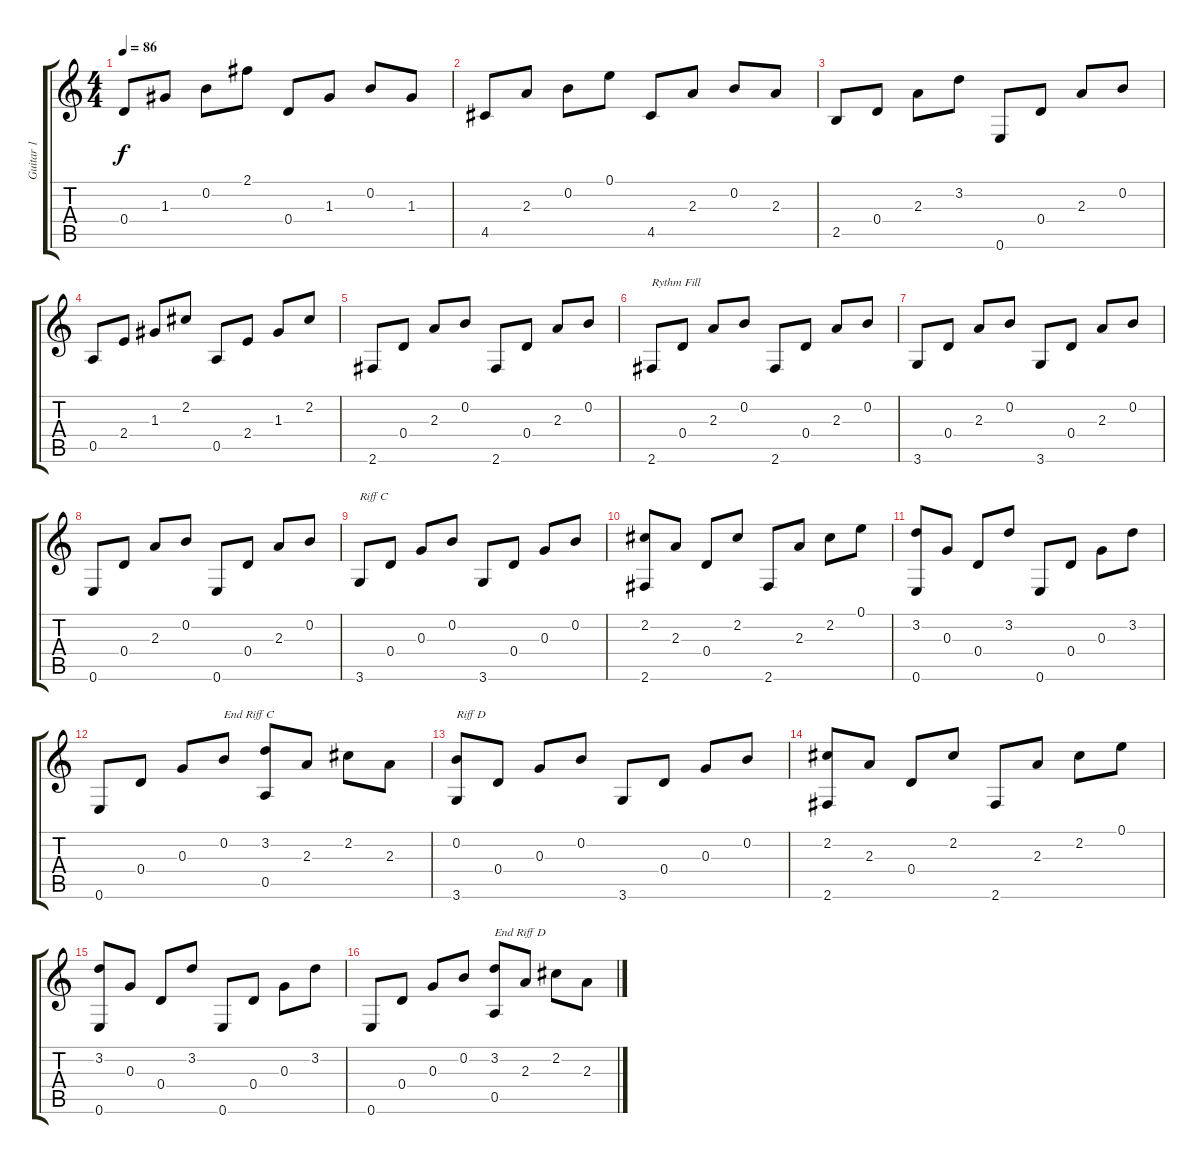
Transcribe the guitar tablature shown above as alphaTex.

\track ("Guitar 1" "Guitar 1") {instrument acousticguitarnylon}
\staff {score tabs}
\tuning (E4 B3 G3 D3 A2 E2) {hide}
\ts (4 4)
\tempo 86
\clef g2
\ks c
0.4.8{dy f} 1.3.8 0.2.8 2.1.8 0.4.8 1.3.8 0.2.8 1.3.8 |
4.5.8 2.3.8 0.2.8 0.1.8 4.5.8 2.3.8 0.2.8 2.3.8 |
2.5.8 0.4.8 2.3.8 3.2.8 0.6.8 0.4.8 2.3.8 0.2.8 |
0.5.8 2.4.8 1.3.8 2.2.8 0.5.8 2.4.8 1.3.8 2.2.8 |
2.6.8 0.4.8 2.3.8 0.2.8 2.6.8 0.4.8 2.3.8 0.2.8 |
2.6.8{txt "Rythm Fill"} 0.4.8 2.3.8 0.2.8 2.6.8 0.4.8 2.3.8 0.2.8 |
3.6.8 0.4.8 2.3.8 0.2.8 3.6.8 0.4.8 2.3.8 0.2.8 |
0.6.8 0.4.8 2.3.8 0.2.8 0.6.8 0.4.8 2.3.8 0.2.8 |
3.6.8{txt "Riff C"} 0.4.8 0.3.8 0.2.8 3.6.8 0.4.8 0.3.8 0.2.8 |
(2.2 2.6).8 2.3.8 0.4.8 2.2.8 2.6.8 2.3.8 2.2.8 0.1.8 |
(3.2 0.6).8 0.3.8 0.4.8 3.2.8 0.6.8 0.4.8 0.3.8 3.2.8 |
0.6.8 0.4.8 0.3.8 0.2.8{txt "End Riff C"} (3.2 0.5).8 2.3.8 2.2.8 2.3.8 |
(0.2 3.6).8{txt "Riff D"} 0.4.8 0.3.8 0.2.8 3.6.8 0.4.8 0.3.8 0.2.8 |
(2.2 2.6).8 2.3.8 0.4.8 2.2.8 2.6.8 2.3.8 2.2.8 0.1.8 |
(3.2 0.6).8 0.3.8 0.4.8 3.2.8 0.6.8 0.4.8 0.3.8 3.2.8 |
0.6.8 0.4.8 0.3.8 0.2.8 (3.2 0.5).8{txt "End Riff D"} 2.3.8 2.2.8 2.3.8
